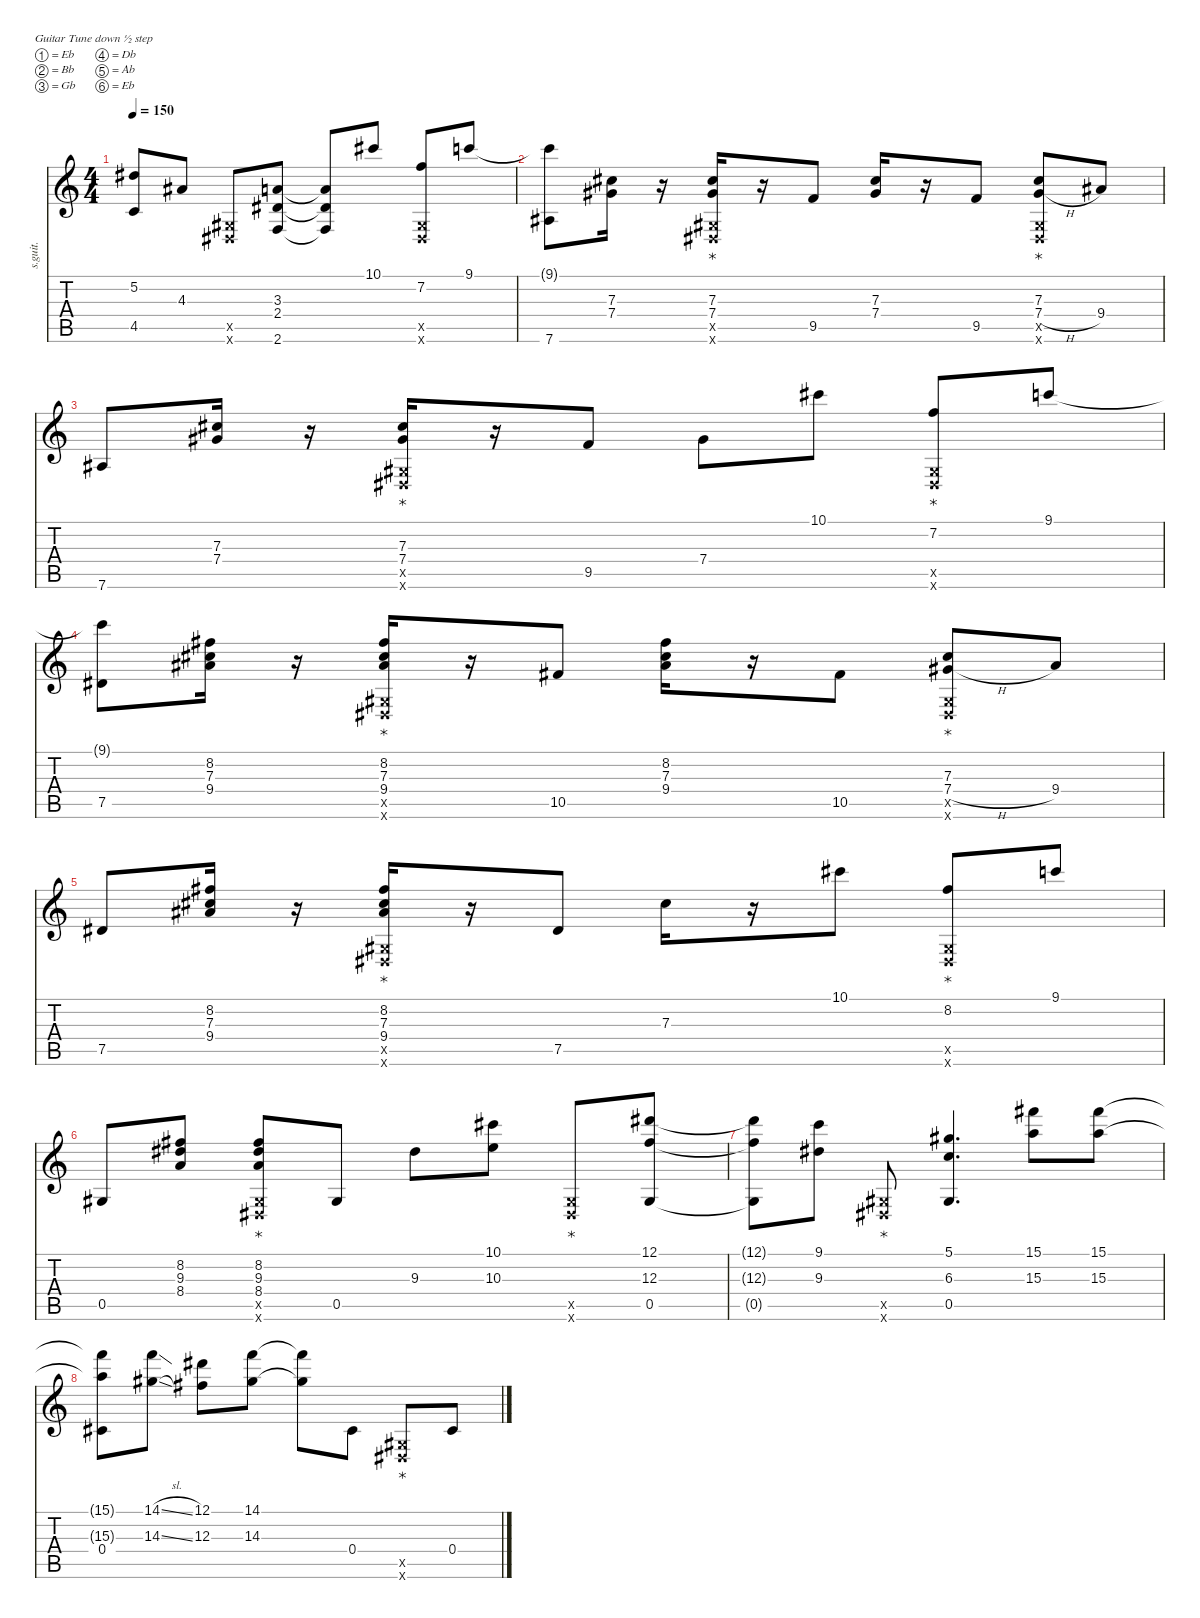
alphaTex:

\defaultSystemsLayout 4
\hideDynamics
\bracketExtendMode nobrackets
\track ("Steel Guitar" "s.guit.") {multiBarRest instrument acousticguitarsteel}
\staff {score tabs}
\tuning (Eb4 Bb3 Gb3 Db3 Ab2 Eb2)
\ts (4 4)
\tempo 150
\clef g2
\ks c
(5.2{acc #} 4.5).8{dy mf beam Up} 4.3{acc #}.8{beam Up} (0.5{x acc #} 0.6{x acc #}).8{beam Up} (2.6 2.4{acc #} 3.3).8{beam Up} (3.3{t} 2.4{t acc #} 2.6{t}).8{beam Up} 10.1{acc #}.8{beam Up} (7.2 0.5{x acc #} 0.6{x acc #}).8{beam Up} 9.1.8{beam Up} |
(9.1{t} 7.6{acc #}).8{beam Down} (7.4{acc #} 7.3{acc #}).16{beam Down} r.16{beam Down} (7.4{acc #} 7.3{acc #} 0.5{x acc #} 0.6{x acc #}).16{glpt beam Up} r.16{beam Up} 9.5.8{beam Up} (7.4{acc #} 7.3{acc #}).16{beam Up} r.16{beam Up} 9.5.8{beam Up} (7.4{h acc #} 7.3{acc #} 0.5{x acc #} 0.6{x acc #}).8{glpt beam Up} 9.4{acc #}.8{beam Up} |
7.6{acc #}.8{beam Up} (7.4{acc #} 7.3{acc #}).16{beam Up} r.16{beam Down} (7.4{acc #} 7.3{acc #} 0.5{x acc #} 0.6{x acc #}).16{glpt beam Up} r.16{beam Up} 9.5.8{beam Up} 7.4{acc #}.8{beam Down} 10.1{acc #}.8{beam Down} (7.2 0.5{x acc #} 0.6{x acc #}).8{glpt beam Up} 9.1.8{beam Up} |
(9.1{t} 7.5{acc #}).8{beam Down} (9.4{acc #} 7.3{acc #} 8.2{acc #}).16{beam Down} r.16{beam Down} (9.4{acc #} 7.3{acc #} 0.5{x acc #} 0.6{x acc #} 8.2{acc #}).16{glpt beam Up} r.16{beam Up} 10.5{acc #}.8{beam Up} (9.4{acc #} 7.3{acc #} 8.2{acc #}).16{beam Down} r.16{beam Down} 10.5{acc #}.8{beam Down} (7.4{h acc #} 7.3{acc #} 0.5{x acc #} 0.6{x acc #}).8{glpt beam Up} 9.4{acc #}.8{beam Up} |
7.5{acc #}.8{beam Up} (9.4{acc #} 7.3{acc #} 8.2{acc #}).16{beam Up} r.16{beam Down} (9.4{acc #} 7.3{acc #} 0.5{x acc #} 0.6{x acc #} 8.2{acc #}).16{glpt beam Up} r.16{beam Up} 7.5{acc #}.8{beam Up} 7.3{acc #}.16{beam Down} r.16{beam Down} 10.1{acc #}.8{beam Down} (0.5{x acc #} 0.6{x acc #} 8.2{acc #}).8{glpt beam Up} 9.1.8{beam Up} |
0.5{acc #}.8{beam Up} (9.3{acc #} 8.2{acc #} 8.4).8{beam Up} (8.2{acc #} 0.5{x acc #} 0.6{x acc #} 9.3{acc #} 8.4).8{glpt beam Up} 0.5{acc #}.8{beam Up} 9.3{acc #}.8{beam Down} (10.3 10.1{acc #}).8{beam Down} (0.5{x acc #} 0.6{x acc #}).8{glpt beam Up} (12.1{acc #} 12.3{acc #} 0.5{acc #}).8{beam Up} |
(12.1{t acc #} 12.3{t acc #} 0.5{t acc #}).8{beam Down} (9.1 9.3{acc #}).8{beam Down} (0.5{x acc #} 0.6{x acc #}).8{glpt beam Up} (0.5{acc #} 5.1{acc #} 6.3).4{d beam Up} (15.3 15.1{acc #}).8{beam Down} (15.3 15.1{acc #}).8{beam Down} |
(15.3{t} 15.1{t acc #} 0.4{acc #}).8{beam Down} (14.1{sl} 14.3{sl acc #}).8{beam Down} (12.1{acc #} 12.3{acc #}).8{beam Down} (14.1 14.3{acc #}).8{beam Down} (14.1{t} 14.3{t acc #}).8{beam Down} 0.4{acc #}.8{beam Down} (0.5{x acc #} 0.6{x acc #}).8{glpt beam Up} 0.4{acc #}.8{beam Up}
